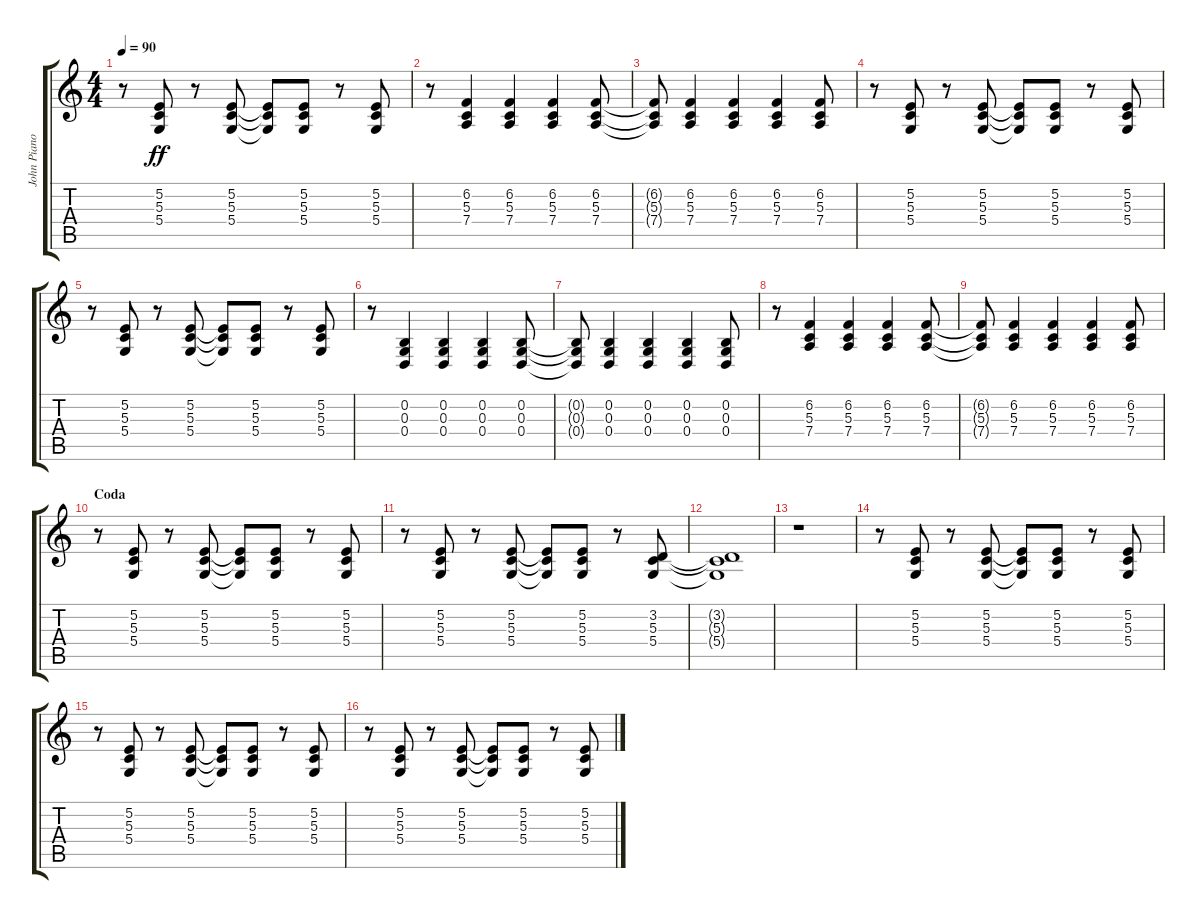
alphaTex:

\track ("John Piano" "John Piano") {instrument honkytonkpiano}
\staff {score tabs}
\tuning (E4 B3 G3 D3 A2 E2) {hide}
\ts (4 4)
\tempo 90
\clef g2
\ks c
r.8{dy ff} (5.2 5.3 5.4).8 r.8 (5.2 5.3 5.4).8 (5.2{t} 5.3{t} 5.4{t}).8 (5.2 5.3 5.4).8 r.8 (5.2 5.3 5.4).8 |
r.8 (6.2 5.3 7.4).4 (6.2 5.3 7.4).4 (6.2 5.3 7.4).4 (6.2 5.3 7.4).8 |
(6.2{t} 5.3{t} 7.4{t}).8 (6.2 5.3 7.4).4 (6.2 5.3 7.4).4 (6.2 5.3 7.4).4 (6.2 5.3 7.4).8 |
r.8 (5.2 5.3 5.4).8 r.8 (5.2 5.3 5.4).8 (5.2{t} 5.3{t} 5.4{t}).8 (5.2 5.3 5.4).8 r.8 (5.2 5.3 5.4).8 |
r.8 (5.2 5.3 5.4).8 r.8 (5.2 5.3 5.4).8 (5.2{t} 5.3{t} 5.4{t}).8 (5.2 5.3 5.4).8 r.8 (5.2 5.3 5.4).8 |
r.8 (0.2 0.3 0.4).4 (0.2 0.3 0.4).4 (0.2 0.3 0.4).4 (0.2 0.3 0.4).8 |
(0.2{t} 0.3{t} 0.4{t}).8 (0.2 0.3 0.4).4 (0.2 0.3 0.4).4 (0.2 0.3 0.4).4 (0.2 0.3 0.4).8 |
r.8 (6.2 5.3 7.4).4 (6.2 5.3 7.4).4 (6.2 5.3 7.4).4 (6.2 5.3 7.4).8 |
(6.2{t} 5.3{t} 7.4{t}).8 (6.2 5.3 7.4).4 (6.2 5.3 7.4).4 (6.2 5.3 7.4).4 (6.2 5.3 7.4).8 |
\section ("" "Coda")
r.8 (5.2 5.3 5.4).8 r.8 (5.2 5.3 5.4).8 (5.2{t} 5.3{t} 5.4{t}).8 (5.2 5.3 5.4).8 r.8 (5.2 5.3 5.4).8 |
r.8 (5.2 5.3 5.4).8 r.8 (5.2 5.3 5.4).8 (5.2{t} 5.3{t} 5.4{t}).8 (5.2 5.3 5.4).8 r.8 (3.2 5.3 5.4).8 |
(3.2{t} 5.3{t} 5.4{t}).1 |
r.1 |
r.8 (5.2 5.3 5.4).8 r.8 (5.2 5.3 5.4).8 (5.2{t} 5.3{t} 5.4{t}).8 (5.2 5.3 5.4).8 r.8 (5.2 5.3 5.4).8 |
r.8 (5.2 5.3 5.4).8 r.8 (5.2 5.3 5.4).8 (5.2{t} 5.3{t} 5.4{t}).8 (5.2 5.3 5.4).8 r.8 (5.2 5.3 5.4).8 |
r.8 (5.2 5.3 5.4).8 r.8 (5.2 5.3 5.4).8 (5.2{t} 5.3{t} 5.4{t}).8 (5.2 5.3 5.4).8 r.8 (5.2 5.3 5.4).8
